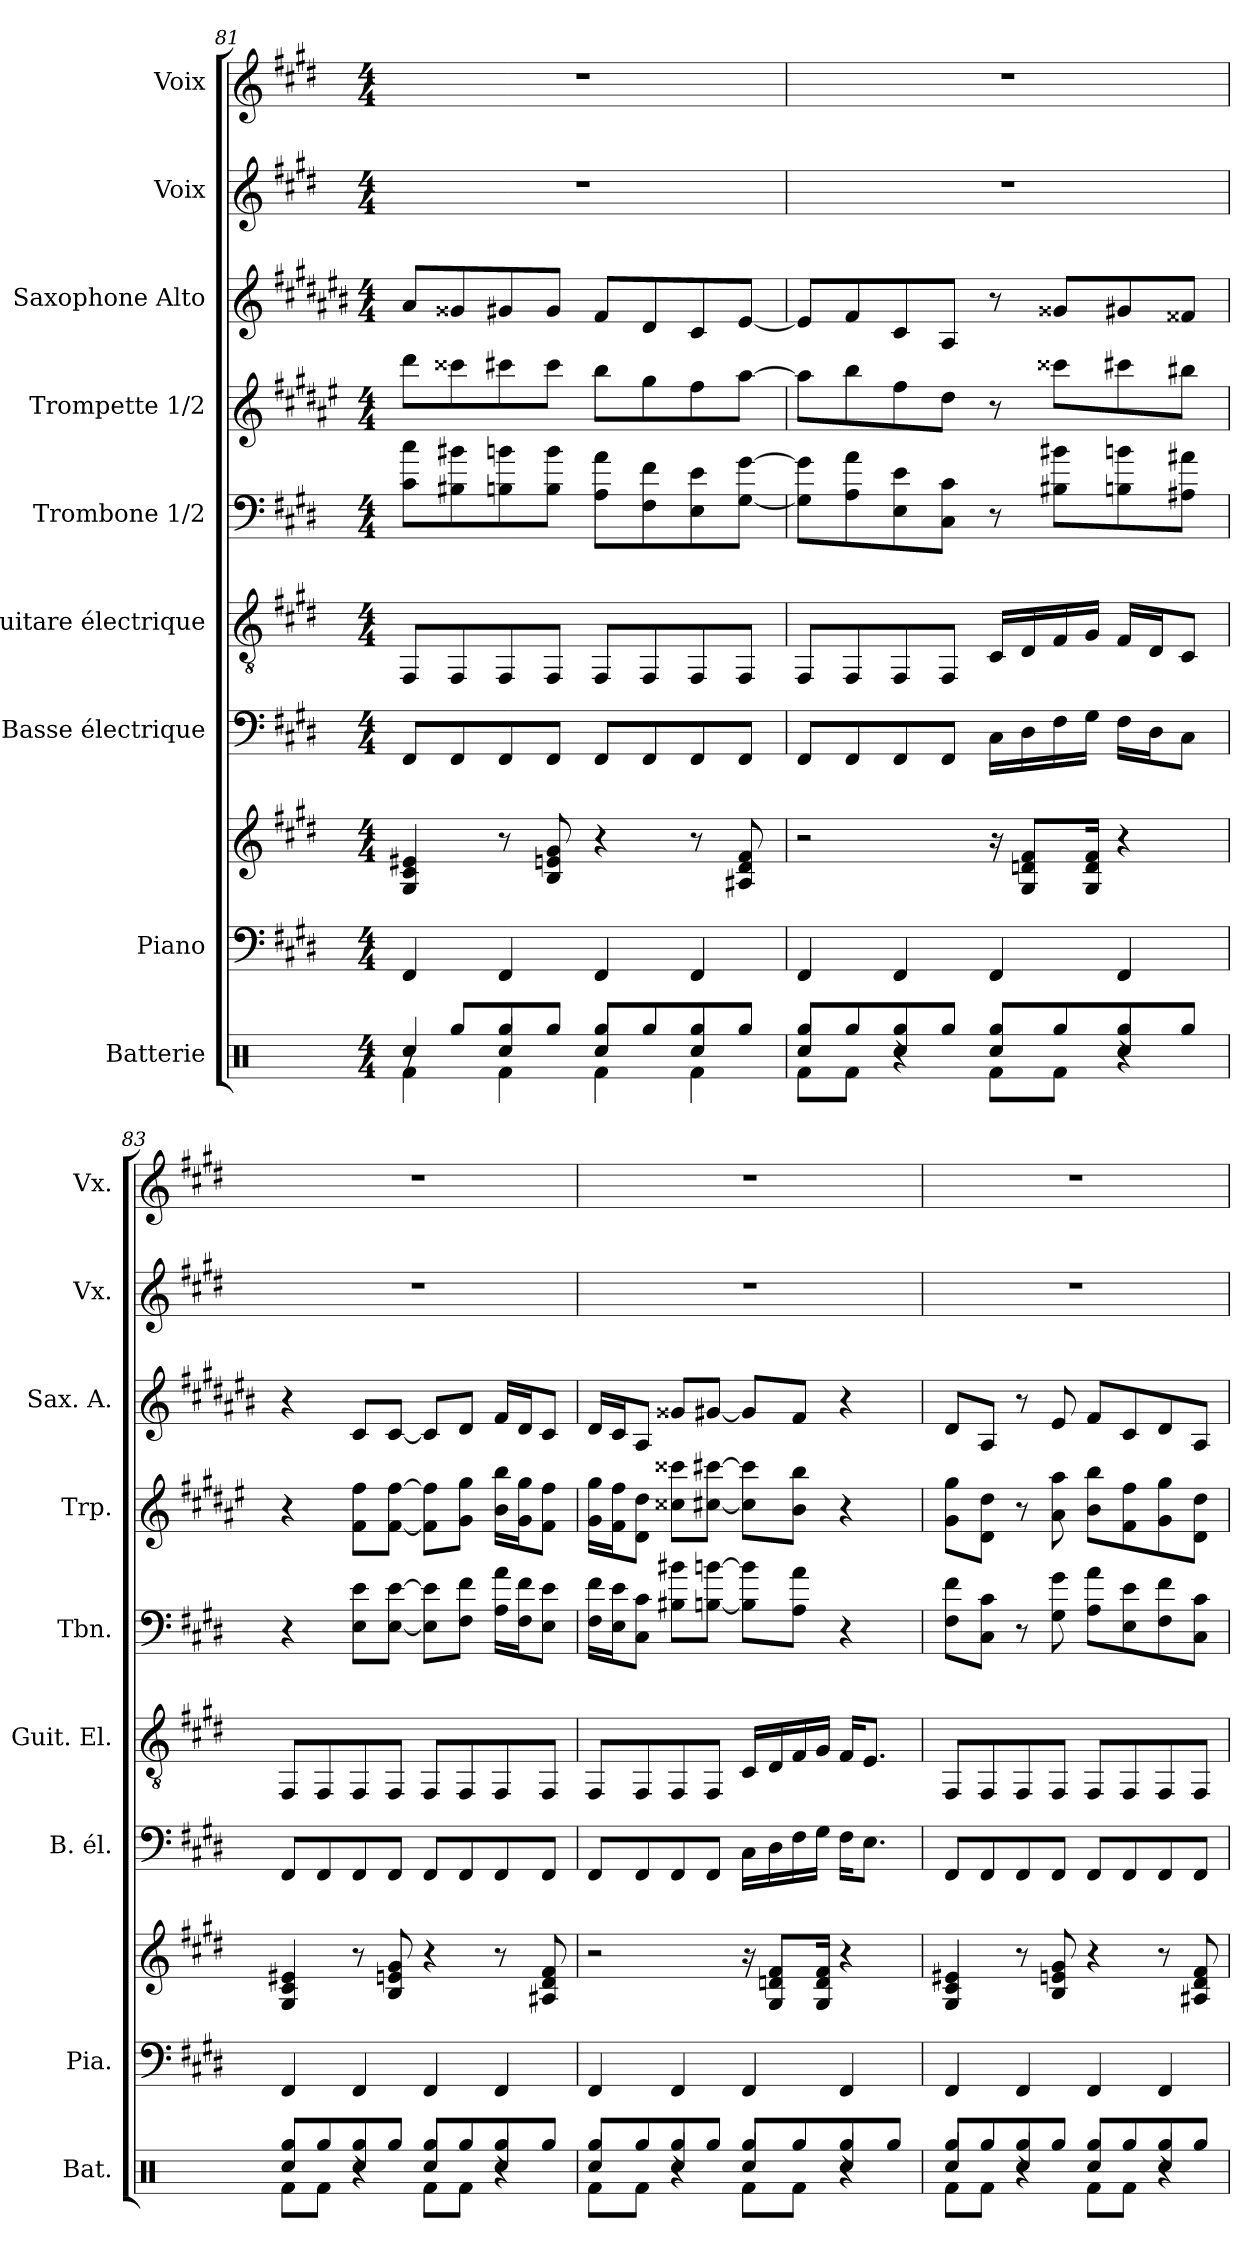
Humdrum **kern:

**kern	**kern	**kern	**kern	**kern	**kern	**kern	**kern	**kern	**kern
*part9	*part8	*part8	*part7	*part6	*part5	*part4	*part3	*part2	*part1
*staff10	*staff9	*staff8	*staff7	*staff6	*staff5	*staff4	*staff3	*staff2	*staff1
*I"Batterie	*I"Piano	*	*I"Basse électrique	*I"Guitare électrique	*I"Trombone 1/2	*I"Trompette 1/2	*I"Saxophone Alto	*I"Voix	*I"Voix
*I'Bat.	*I'Pia.	*	*I'B. él.	*I'Guit. El.	*I'Tbn.	*I'Trp.	*I'Sax. A.	*I'Vx.	*I'Vx.
!!LO:LB:g=z
*clefX	*clefF4	*clefG2	*clefF4	*clefGv2	*clefF4	*clefG2	*clefG2	*clefG2	*clefG2
*	*	*	*ITrd7c12	*	*	*ITrd1c2	*ITrd5c9	*	*
*k[]	*k[f#c#g#d#]	*k[f#c#g#d#]	*k[f#c#g#d#]	*k[f#c#g#d#]	*k[f#c#g#d#]	*k[f#c#g#d#]	*k[f#c#g#d#]	*k[f#c#g#d#]	*k[f#c#g#d#]
*M4/4	*M4/4	*M4/4	*M4/4	*M4/4	*M4/4	*M4/4	*M4/4	*M4/4	*M4/4
=81	=81	=81	=81	=81	=81	=81	=81	=81	=81
*^	*	*	*	*	*	*	*	*	*
*	*^	*	*	*	*	*	*	*	*	*
8r	4Rf\	4Rcc/	4FF#/	4G#/ 4c#/ 4e#X/	8FFF#/L	8FF#/L	8c#\ 8cc#\L	8ccc#\L	8c#/L	1r	1r
8Rgg/L	.	.	.	.	8FFF#/	8FF#/	8B#X\ 8b#X\	8bb#X\	8B#X/	.	.
8Rgg/	4Rf\	4Rcc/	4FF#/	8r	8FFF#/	8FF#/	8Bn\ 8bn\	8bbn\	8Bn/	.	.
8Rgg/J	.	.	.	8B/ 8en/ 8g#/	8FFF#/J	8FF#/J	8B\ 8b\J	8bb\J	8B/J	.	.
8Rgg/L	4Rf\	4Rcc/	4FF#/	4r	8FFF#/L	8FF#/L	8A\ 8a\L	8aa\L	8A/L	.	.
8Rgg/	.	.	.	.	8FFF#/	8FF#/	8F#\ 8f#\	8ff#\	8F#/	.	.
8Rgg/	4Rf\	4Rcc/	4FF#/	8r	8FFF#/	8FF#/	8E\ 8e\	8ee\	8E/	.	.
8Rgg/J	.	.	.	8A#X/ 8d#/ 8f#/	8FFF#/J	8FF#/J	[8G#\ [8g#\J	[8gg#\J	[8G#/J	.	.
=82	=82	=82	=82	=82	=82	=82	=82	=82	=82	=82	=82
8Rgg/L	8Rf\L	4Rcc/	4FF#/	2r	8FFF#/L	8FF#/L	8G#\] 8g#\]L	8gg#\L]	8G#/L]	1r	1r
8Rgg/	8Rf\J	.	.	.	8FFF#/	8FF#/	8A\ 8a\	8aa\	8A/	.	.
8Rgg/	4r	4Rcc/	4FF#/	.	8FFF#/	8FF#/	8E\ 8e\	8ee\	8E/	.	.
8Rgg/J	.	.	.	.	8FFF#/J	8FF#/J	8C#\ 8c#\J	8cc#\J	8C#/J	.	.
8Rgg/L	8Rf\L	4Rcc/	4FF#/	16r	16CC#\LL	16C#/LL	8r	8r	8r	.	.
.	.	.	.	8G#/ 8dn/ 8f#/L	16DD#\	16D#/	.	.	.	.	.
8Rgg/	8Rf\J	.	.	.	16FF#\	16F#/	8B#X\ 8b#X\L	8bb#X\L	8B#X/L	.	.
.	.	.	.	16G#/ 16d/ 16f#/Jk	16GG#\JJ	16G#/JJ	.	.	.	.	.
8Rgg/	4r	4Rcc/	4FF#/	4r	16FF#\LL	16F#/LL	8Bn\ 8bn\	8bbn\	8Bn/	.	.
.	.	.	.	.	16DD#\J	16D#/J	.	.	.	.	.
8Rgg/J	.	.	.	.	8CC#\J	8C#/J	8A#X\ 8a#X\J	8aa#X\J	8A#X/J	.	.
=83	=83	=83	=83	=83	=83	=83	=83	=83	=83	=83	=83
8Rgg/L	8Rf\L	4Rcc/	4FF#/	4G#/ 4c#/ 4e#X/	8FFF#/L	8FF#/L	4r	4r	4r	1r	1r
8Rgg/	8Rf\J	.	.	.	8FFF#/	8FF#/	.	.	.	.	.
8Rgg/	4r	4Rcc/	4FF#/	8r	8FFF#/	8FF#/	8E\ 8e\L	8e\ 8ee\L	8E/L	.	.
8Rgg/J	.	.	.	8B/ 8en/ 8g#/	8FFF#/J	8FF#/J	[8E\ [8e\J	[8e\ [8ee\J	[8E/J	.	.
8Rgg/L	8Rf\L	4Rcc/	4FF#/	4r	8FFF#/L	8FF#/L	8E\] 8e\]L	8e\] 8ee\]L	8E/L]	.	.
8Rgg/	8Rf\J	.	.	.	8FFF#/	8FF#/	8F#\ 8f#\J	8f#\ 8ff#\J	8F#/J	.	.
8Rgg/	4r	4Rcc/	4FF#/	8r	8FFF#/	8FF#/	16A\ 16a\LL	16a\ 16aa\LL	16A/LL	.	.
.	.	.	.	.	.	.	16F#\ 16f#\J	16f#\ 16ff#\J	16F#/J	.	.
8Rgg/J	.	.	.	8A#X/ 8d#/ 8f#/	8FFF#/J	8FF#/J	8E\ 8e\J	8e\ 8ee\J	8E/J	.	.
=84	=84	=84	=84	=84	=84	=84	=84	=84	=84	=84	=84
8Rgg/L	8Rf\L	4Rcc/	4FF#/	2r	8FFF#/L	8FF#/L	16F#\ 16f#\LL	16f#\ 16ff#\LL	16F#/LL	1r	1r
.	.	.	.	.	.	.	16E\ 16e\J	16e\ 16ee\J	16E/J	.	.
8Rgg/	8Rf\J	.	.	.	8FFF#/	8FF#/	8C#\ 8c#\J	8c#\ 8cc#\J	8C#/J	.	.
8Rgg/	4r	4Rcc/	4FF#/	.	8FFF#/	8FF#/	8B#X\ 8b#X\L	8b#X\ 8bb#X\L	8B#X/L	.	.
8Rgg/J	.	.	.	.	8FFF#/J	8FF#/J	[8Bn\ [8bn\J	[8bn\ [8bbn\J	[8Bn/J	.	.
8Rgg/L	8Rf\L	4Rcc/	4FF#/	16r	16CC#\LL	16C#/LL	8B\] 8b\]L	8b\] 8bb\]L	8B/L]	.	.
.	.	.	.	8G#/ 8dn/ 8f#/L	16DD#\	16D#/	.	.	.	.	.
8Rgg/	8Rf\J	.	.	.	16FF#\	16F#/	8A\ 8a\J	8a\ 8aa\J	8A/J	.	.
.	.	.	.	16G#/ 16d/ 16f#/Jk	16GG#\JJ	16G#/JJ	.	.	.	.	.
8Rgg/	4r	4Rcc/	4FF#/	4r	16FF#\KL	16F#/KL	4r	4r	4r	.	.
.	.	.	.	.	8.EE\J	8.E/J	.	.	.	.	.
8Rgg/J	.	.	.	.	.	.	.	.	.	.	.
=85	=85	=85	=85	=85	=85	=85	=85	=85	=85	=85	=85
8Rgg/L	8Rf\L	4Rcc/	4FF#/	4G#/ 4c#/ 4e#X/	8FFF#/L	8FF#/L	8F#\ 8f#\L	8f#\ 8ff#\L	8F#/L	1r	1r
8Rgg/	8Rf\J	.	.	.	8FFF#/	8FF#/	8C#\ 8c#\J	8c#\ 8cc#\J	8C#/J	.	.
8Rgg/	4r	4Rcc/	4FF#/	8r	8FFF#/	8FF#/	8r	8r	8r	.	.
8Rgg/J	.	.	.	8B/ 8en/ 8g#/	8FFF#/J	8FF#/J	8G#\ 8g#\	8g#\ 8gg#\	8G#/	.	.
8Rgg/L	8Rf\L	4Rcc/	4FF#/	4r	8FFF#/L	8FF#/L	8A\ 8a\L	8a\ 8aa\L	8A/L	.	.
8Rgg/	8Rf\J	.	.	.	8FFF#/	8FF#/	8E\ 8e\	8e\ 8ee\	8E/	.	.
8Rgg/	4r	4Rcc/	4FF#/	8r	8FFF#/	8FF#/	8F#\ 8f#\	8f#\ 8ff#\	8F#/	.	.
8Rgg/J	.	.	.	8A#X/ 8d#/ 8f#/	8FFF#/J	8FF#/J	8C#\ 8c#\J	8c#\ 8cc#\J	8C#/J	.	.
*v	*v	*v	*	*	*	*	*	*	*	*	*
=	=	=	=	=	=	=	=	=	=
*-	*-	*-	*-	*-	*-	*-	*-	*-	*-
